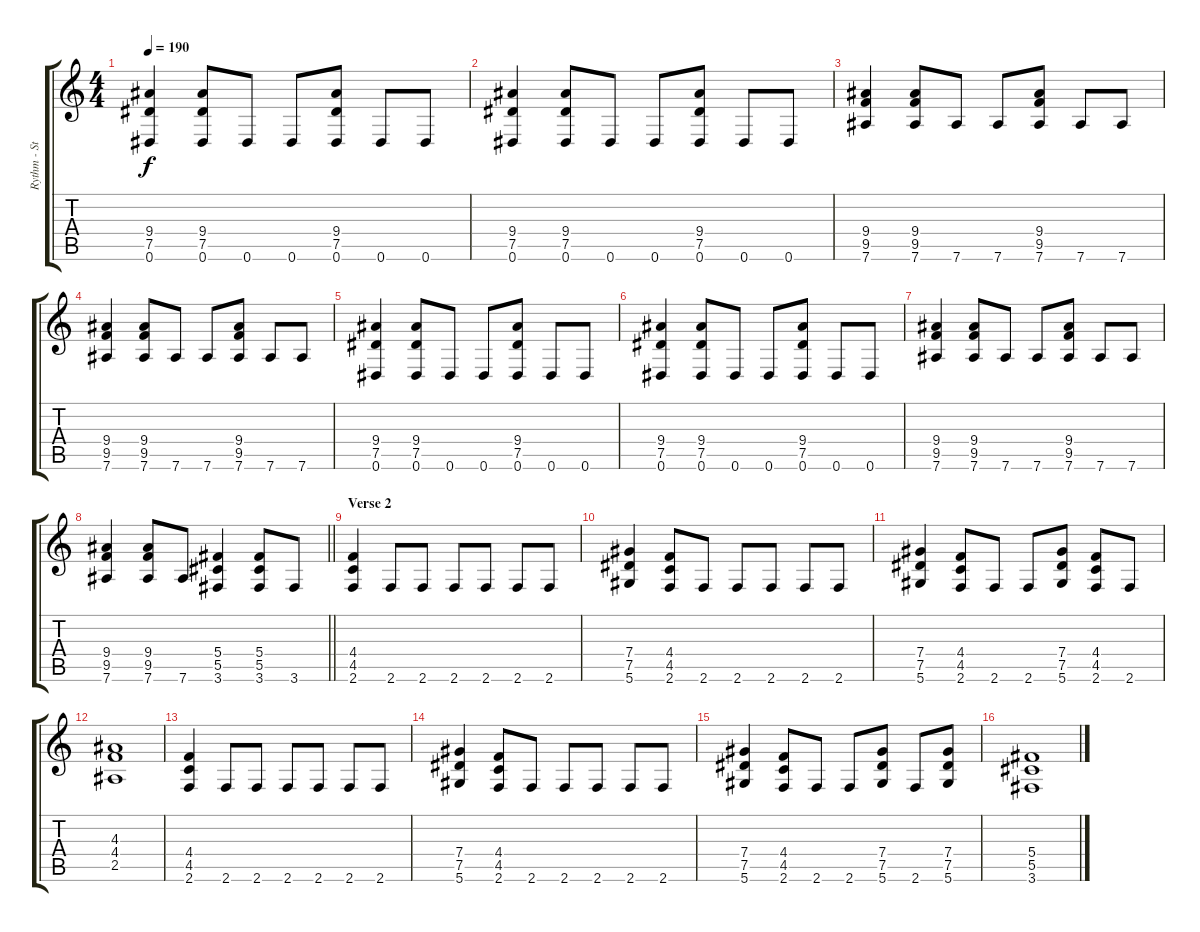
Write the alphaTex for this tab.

\track ("Rythm - Stefan Elmgren" "Rythm - St") {instrument distortionguitar}
\staff {score tabs}
\tuning (Eb4 Bb3 Gb3 Db3 Ab2 Eb2) {hide}
\ts (4 4)
\tempo 190
\clef g2
\ks c
(9.4 7.5 0.6).4{dy f} (9.4 7.5 0.6).8 0.6.8 0.6.8 (9.4 7.5 0.6).8 0.6.8 0.6.8 |
(9.4 7.5 0.6).4 (9.4 7.5 0.6).8 0.6.8 0.6.8 (9.4 7.5 0.6).8 0.6.8 0.6.8 |
(9.4 9.5 7.6).4 (9.4 9.5 7.6).8 7.6.8 7.6.8 (9.4 9.5 7.6).8 7.6.8 7.6.8 |
(9.4 9.5 7.6).4 (9.4 9.5 7.6).8 7.6.8 7.6.8 (9.4 9.5 7.6).8 7.6.8 7.6.8 |
(9.4 7.5 0.6).4 (9.4 7.5 0.6).8 0.6.8 0.6.8 (9.4 7.5 0.6).8 0.6.8 0.6.8 |
(9.4 7.5 0.6).4 (9.4 7.5 0.6).8 0.6.8 0.6.8 (9.4 7.5 0.6).8 0.6.8 0.6.8 |
(9.4 9.5 7.6).4 (9.4 9.5 7.6).8 7.6.8 7.6.8 (9.4 9.5 7.6).8 7.6.8 7.6.8 |
\barLineRight lightlight
(9.4 9.5 7.6).4 (9.4 9.5 7.6).8 7.6.8 (5.4 5.5 3.6).4 (5.4 5.5 3.6).8 3.6.8 |
\section ("" "Verse 2")
(4.4 4.5 2.6).4 2.6.8 2.6.8 2.6.8 2.6.8 2.6.8 2.6.8 |
(7.4 7.5 5.6).4 (4.4 4.5 2.6).8 2.6.8 2.6.8 2.6.8 2.6.8 2.6.8 |
(7.4 7.5 5.6).4 (4.4 4.5 2.6).8 2.6.8 2.6.8 (7.4 7.5 5.6).8 (4.4 4.5 2.6).8 2.6.8 |
(4.3 4.4 2.5).1 |
(4.4 4.5 2.6).4 2.6.8 2.6.8 2.6.8 2.6.8 2.6.8 2.6.8 |
(7.4 7.5 5.6).4 (4.4 4.5 2.6).8 2.6.8 2.6.8 2.6.8 2.6.8 2.6.8 |
(7.4 7.5 5.6).4 (4.4 4.5 2.6).8 2.6.8 2.6.8 (7.4 7.5 5.6).8 2.6.8 (7.4 7.5 5.6).8 |
(5.4 5.5 3.6).1
